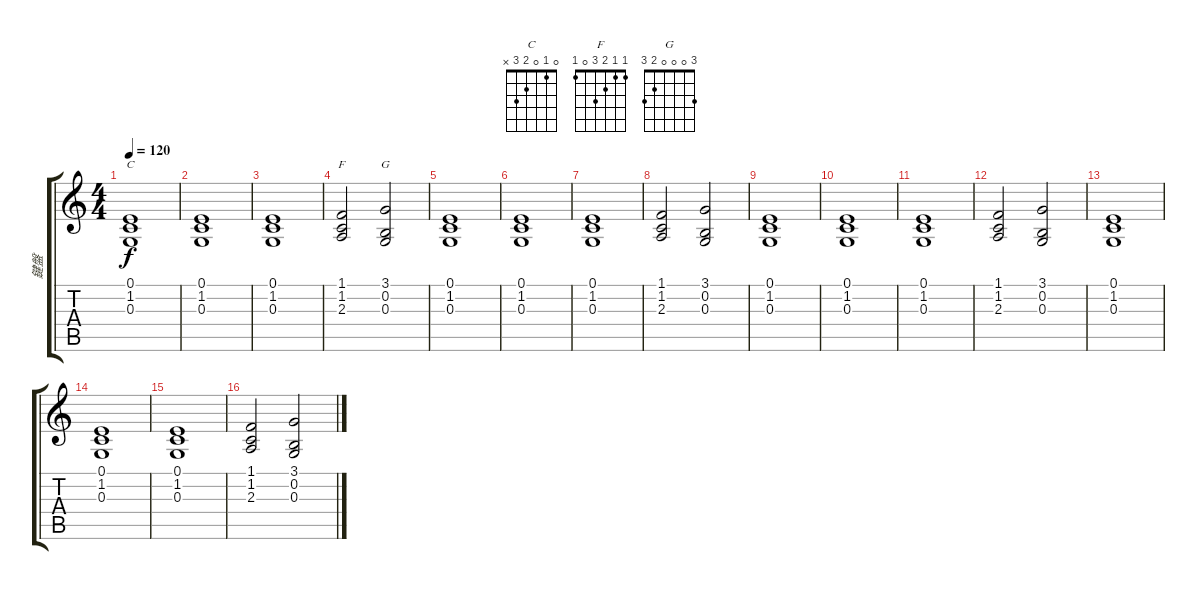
\track ("鍵盤" "鍵盤") {instrument stringensemble2}
\staff {score tabs}
\tuning (E4 B3 G3 D3 A2 E2) {hide}
\chord ("C" 0 1 0 2 3 x)
\chord ("F" 1 1 2 3 0 1)
\chord ("G" 3 0 0 0 2 3)
\ts (4 4)
\tempo 120
\clef g2
\ks c
(0.1 1.2 0.3).1{ch "C" dy f} |
(0.1 1.2 0.3).1 |
(0.1 1.2 0.3).1 |
(1.1 1.2 2.3).2{ch "F"} (3.1 0.2 0.3).2{ch "G"} |
(0.1 1.2 0.3).1 |
(0.1 1.2 0.3).1 |
(0.1 1.2 0.3).1 |
(1.1 1.2 2.3).2 (3.1 0.2 0.3).2 |
(0.1 1.2 0.3).1 |
(0.1 1.2 0.3).1 |
(0.1 1.2 0.3).1 |
(1.1 1.2 2.3).2 (3.1 0.2 0.3).2 |
(0.1 1.2 0.3).1 |
(0.1 1.2 0.3).1 |
(0.1 1.2 0.3).1 |
(1.1 1.2 2.3).2 (3.1 0.2 0.3).2
